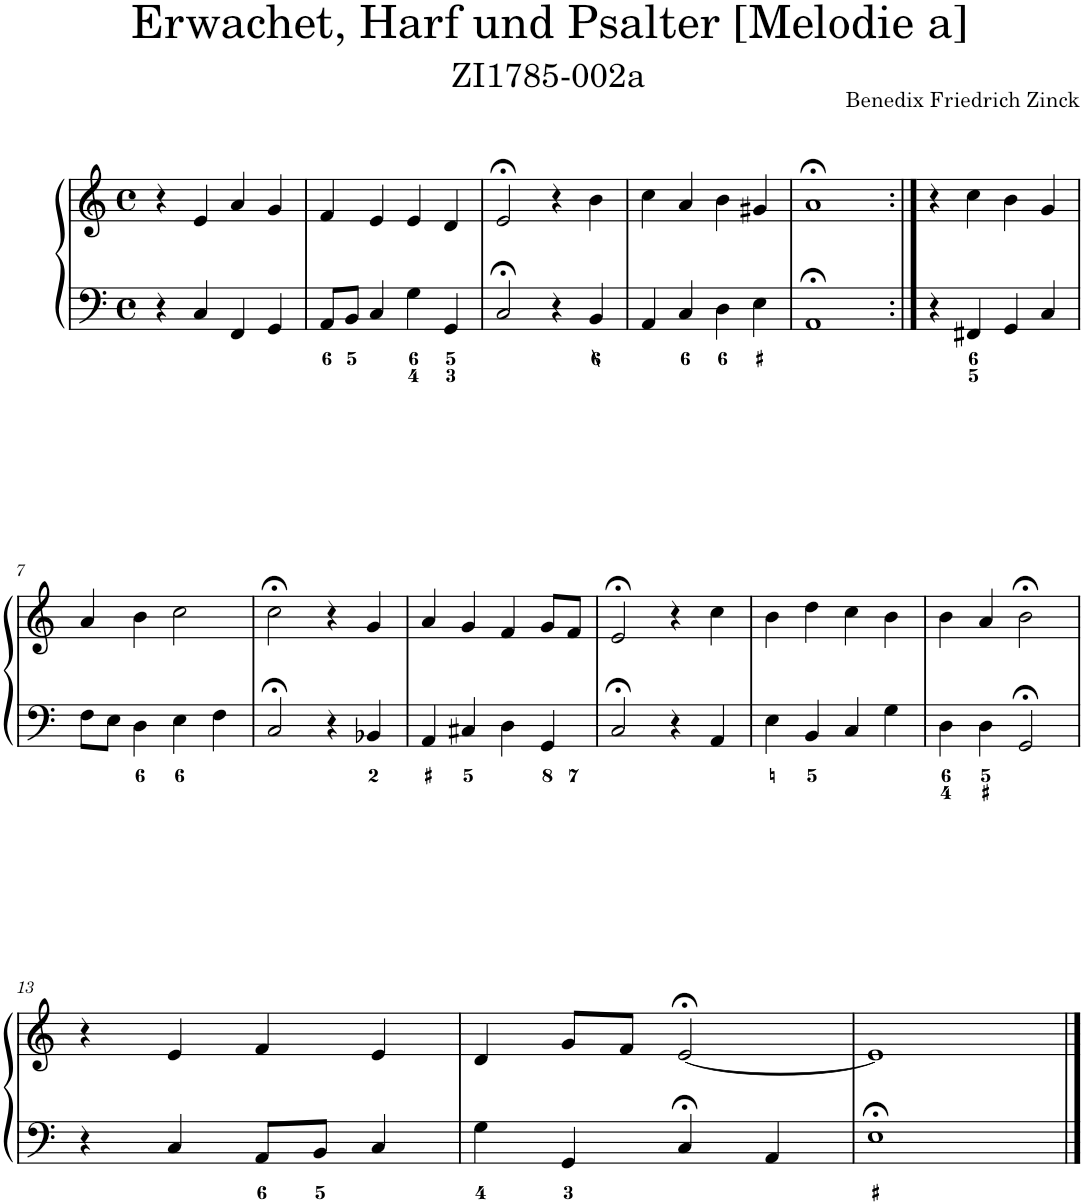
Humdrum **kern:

**kern	**kern
*part1	*part1
*staff2	*staff1
*I"Piano	*
*I'Pno.	*
*clefF4	*clefG2
*k[]	*k[]
*M4/4	*M4/4
*met(c)	*met(c)
=1	=1
4r	4r
4C/	4e/
4FF/	4a/
4GG/	4g/
=2	=2
8AA/L	4f/
8BB/J	.
4C/	4e/
4G\	4e/
4GG/	4d/
=3	=3
2C;</	2e;</
4r	4r
4BB/	4b\
=4	=4
4AA/	4cc\
4C/	4a/
4D\	4b\
4E\	4g#X/
=5	=5
1AA;<	1a;<
=6:|!	=6:|!
4r	4r
4FF#X/	4cc\
4GG/	4b\
4C/	4g/
!!LO:LB:g=z
=7	=7
8F\L	4a/
8E\J	.
4D\	4b\
4E\	2cc\
4F\	.
=8	=8
2C;</	2cc;<\
4r	4r
4BB-X/	4g/
=9	=9
4AA/	4a/
4C#X/	4g/
4D\	4f/
4GG/	8g/L
.	8f/J
=10	=10
2C;</	2e;</
4r	4r
4AA/	4cc\
=11	=11
4E\	4b\
4BB/	4dd\
4C/	4cc\
4G\	4b\
=12	=12
4D\	4b\
4D\	4a/
2GG;</	2b;<\
!!LO:LB:g=z
=13	=13
4r	4r
4C/	4e/
8AA/L	4f/
8BB/J	.
4C/	4e/
=14	=14
4G\	4d/
4GG/	8g/L
.	8f/J
4C;</	[2e;</
4AA/	.
=15	=15
1E;<	1e]
==	==
*-	*-
